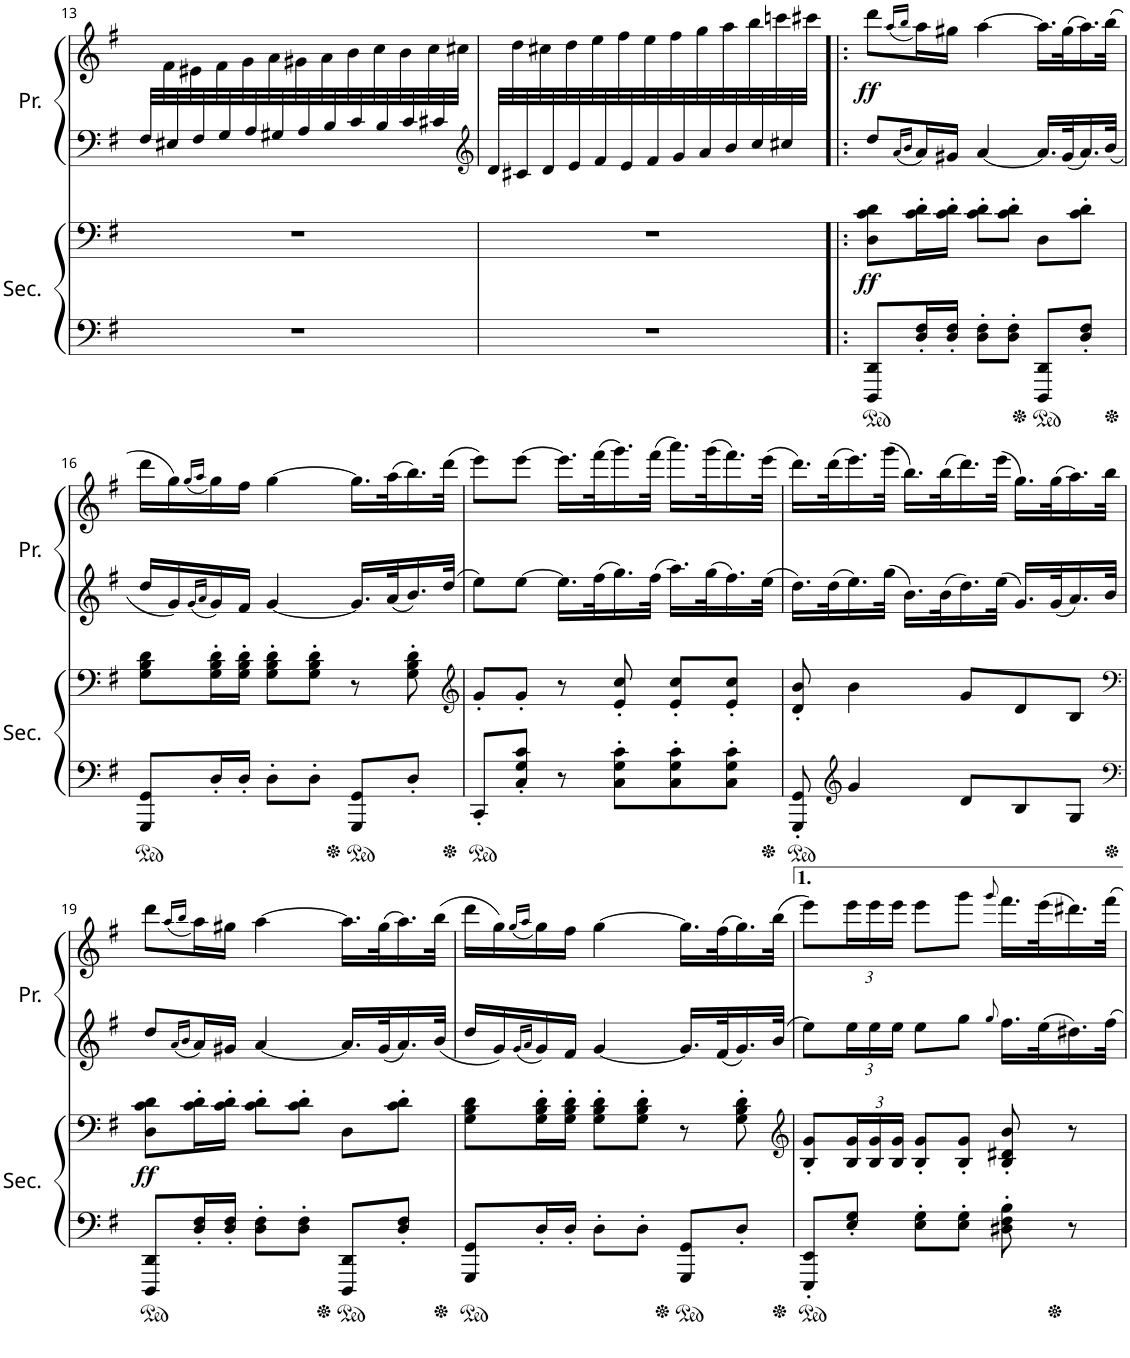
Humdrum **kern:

**kern	**kern	**dynam	**kern	**kern	**dynam
*part2	*part2	*part2	*part1	*part1	*part1
*staff4	*staff3	*staff3/4	*staff2	*staff1	*staff1/2
*I"Secondo	*	*	*I"Primo	*	*
*I'Sec.	*	*	*I'Pr.	*	*
!!LO:PB:g=z
*clefF4	*clefF4	*	*clefF4	*clefG2	*
*k[f#]	*k[f#]	*	*k[f#]	*k[f#]	*
*M3/4	*M3/4	*	*M3/4	*M3/4	*
=13	=13	=13	=13	=13	=13
*	*	*	*	*^	*
2.r	2.r	.	32F#/LLL	2.ryy	32ryy	.
.	.	.	32ryy	.	32f#\	.
.	.	.	32E#X/	.	32ryy	.
.	.	.	32ryy	.	32e#X\	.
.	.	.	32F#/	.	32ryy	.
.	.	.	32ryy	.	32f#\	.
.	.	.	32G/	.	32ryy	.
.	.	.	32ryy	.	32g\	.
.	.	.	32A/	.	32ryy	.
.	.	.	32ryy	.	32a\	.
.	.	.	32G#X/	.	32ryy	.
.	.	.	32ryy	.	32g#X\	.
.	.	.	32A/	.	32ryy	.
.	.	.	32ryy	.	32a\	.
.	.	.	32B/	.	32ryy	.
.	.	.	32ryy	.	32b\	.
.	.	.	32c/	.	32ryy	.
.	.	.	32ryy	.	32cc\	.
.	.	.	32B/	.	32ryy	.
.	.	.	32ryy	.	32b\	.
.	.	.	32c/	.	32ryy	.
.	.	.	32ryy	.	32cc\	.
.	.	.	32c#X/	.	32ryy	.
.	.	.	32ryy	.	32cc#X\JJJ	.
=14	=14	=14	=14	=14	=14	=14
*	*	*	*clefG2	*	*	*
2.r	2.r	.	32d/LLL	2.ryy	32ryy	.
.	.	.	32ryy	.	32dd\	.
.	.	.	32c#X/	.	32ryy	.
.	.	.	32ryy	.	32cc#X\	.
.	.	.	32d/	.	32ryy	.
.	.	.	32ryy	.	32dd\	.
.	.	.	32e/	.	32ryy	.
.	.	.	32ryy	.	32ee\	.
.	.	.	32f#/	.	32ryy	.
.	.	.	32ryy	.	32ff#\	.
.	.	.	32e/	.	32ryy	.
.	.	.	32ryy	.	32ee\	.
.	.	.	32f#/	.	32ryy	.
.	.	.	32ryy	.	32ff#\	.
.	.	.	32g/	.	32ryy	.
.	.	.	32ryy	.	32gg\	.
.	.	.	32a/	.	32ryy	.
.	.	.	32ryy	.	32aa\	.
.	.	.	32b/	.	32ryy	.
.	.	.	32ryy	.	32bb\	.
.	.	.	32cc/	.	32ryy	.
.	.	.	32ryy	.	32cccn\	.
.	.	.	32cc#X/	.	32ryy	.
.	.	.	32ryy	.	32ccc#X\JJJ	.
=15!|:	=15!|:	=15!|:	=15!|:	=15!|:	=15!|:	=15!|:
!	!	!LO:DY:b	!	!	!	!LO:DY:b
*	*	*	*	*v	*v	*
8DDD/ 8DD/L	8D\ 8c\ 8d\L	ff	8dd/L	8ddd\L	ff
.	.	.	16qa/LL	(16qaa/LL	.
.	.	.	16qb/JJ	16qbb/JJ	.
16D/' 16F#/'L	16c\' 16d\'L	.	16a/L	16aa\L)	.
16D/' 16F#/'JJ	16c\' 16d\'JJ	.	16g#X/JJ	16gg#X\JJ	.
8D\' 8F#\'L	8c\' 8d\'L	.	[4a/	[4aa\	.
8D\' 8F#\'J	8c\' 8d\'J	.	.	.	.
8DDD/ 8DD/L	8D\L	.	16.a/LL]	16.aa\LL]	.
.	.	.	32g#/K	(32gg#\K	.
8D/' 8F#/'J	8c\' 8d\'J	.	16.a/	16.aa\)	.
.	.	.	32b/JJk	(32bb\JJk	.
!!LO:LB:g=z
=16	=16	=16	=16	=16	=16
8GGG/ 8GG/L	8G\ 8B\ 8d\L	.	16dd/LL	16ddd\LL	.
.	.	.	16g/	16gg\)	.
.	.	.	16qg/LL	(16qgg/LL	.
.	.	.	16qa/JJ	16qaa/JJ	.
16D'/L	16G\' 16B\' 16d\'L	.	16g/	16gg\)	.
16D'/JJ	16G\' 16B\' 16d\'JJ	.	16f#/JJ	16ff#\JJ	.
8D'\L	8G\' 8B\' 8d\'L	.	[4g/	[4gg\	.
8D'\J	8G\' 8B\' 8d\'J	.	.	.	.
8GGG/ 8GG/L	8r	.	16.g/LL]	16.gg\LL]	.
.	.	.	32a/K	(32aa\K	.
8D'/J	8G\' 8B\' 8d\'	.	16.b/	16.bb\)	.
.	.	.	32dd/JJk	(32ddd\JJk	.
=17	=17	=17	=17	=17	=17
*	*clefG2	*	*	*	*
8CC'/L	8g'/L	.	8ee\L	8eee\L)	.
8C/' 8G/' 8c/'J	8g'/J	.	[8ee\J	[8eee\J	.
8r	8r	.	16.ee\LL]	16.eee\LL]	.
.	.	.	32ff#\K	(32fff#\K	.
8C\' 8G\' 8c\'L	8e/' 8cc/'	.	16.gg\	16.ggg\)	.
.	.	.	32ff#\JJk	(32fff#\JJk	.
8C\' 8G\' 8c\'	8e/' 8cc/'L	.	16.aa\LL	16.aaa\LL)	.
.	.	.	32gg\K	(32ggg\K	.
8C\' 8G\' 8c\'J	8e/' 8cc/'J	.	16.ff#\	16.fff#\)	.
.	.	.	32ee\JJk	(32eee\JJk	.
=18	=18	=18	=18	=18	=18
8GGG/' 8GG/'	8d/' 8b/'	.	16.dd\LL	16.ddd\LL)	.
.	.	.	32dd\K	(32ddd\K	.
*clefG2	*	*	*	*	*
4g/	4b\	.	16.ee\	16.eee\)	.
.	.	.	32gg\JJk	(32ggg\JJk	.
.	.	.	16.b\LL	16.bb\LL)	.
.	.	.	32b\K	(32bb\K	.
8d/L	8g/L	.	16.dd\	16.ddd\)	.
.	.	.	32ee\JJk	(32eee\JJk	.
8B/	8d/	.	16.g/LL	16.gg\LL)	.
.	.	.	32g/K	(32gg\K	.
8G/J	8B/J	.	16.a/	16.aa\)	.
.	.	.	32b/JJk	32bb\JJk	.
!!LO:LB:g=z
=19	=19	=19	=19	=19	=19
*clefF4	*clefF4	*	*	*	*
!	!	!LO:DY:b	!	!	!
8DDD/ 8DD/L	8D\ 8c\ 8d\L	ff	8dd/L	8ddd\L	.
.	.	.	16qa/LL	(16qaa/LL	.
.	.	.	16qb/JJ	16qbb/JJ	.
16D/' 16F#/'L	16c\' 16d\'L	.	16a/L	16aa\L)	.
16D/' 16F#/'JJ	16c\' 16d\'JJ	.	16g#X/JJ	16gg#X\JJ	.
8D\' 8F#\'L	8c\' 8d\'L	.	[4a/	[4aa\	.
8D\' 8F#\'J	8c\' 8d\'J	.	.	.	.
8DDD/ 8DD/L	8D\L	.	16.a/LL]	16.aa\LL]	.
.	.	.	32g#/K	(32gg#\K	.
8D/' 8F#/'J	8c\' 8d\'J	.	16.a/	16.aa\)	.
.	.	.	32b/JJk	(32bb\JJk	.
=20	=20	=20	=20	=20	=20
8GGG/ 8GG/L	8G\ 8B\ 8d\L	.	16dd/LL	16ddd\LL	.
.	.	.	16g/	16gg\)	.
.	.	.	16qg/LL	(16qgg/LL	.
.	.	.	16qa/JJ	16qaa/JJ	.
16D'/L	16G\' 16B\' 16d\'L	.	16g/	16gg\)	.
16D'/JJ	16G\' 16B\' 16d\'JJ	.	16f#/JJ	16ff#\JJ	.
8D'\L	8G\' 8B\' 8d\'L	.	[4g/	[4gg\	.
8D'\J	8G\' 8B\' 8d\'J	.	.	.	.
8GGG/ 8GG/L	8r	.	16.g/LL]	16.gg\LL]	.
.	.	.	32f#/K	(32ff#\K	.
8D'/J	8G\' 8B\' 8d\'	.	16.g/	16.gg\)	.
.	.	.	32b/JJk	(32bb\JJk	.
=21	=21	=21	=21	=21	=21
*	*clefG2	*	*	*	*
8EEE/' 8EE/'L	8B/' 8g/'L	.	8ee\L	8eee\L)	.
*	*Xbrackettup	*	*Xbrackettup	*Xbrackettup	*
8E/' 8G/'J	24B/ 24g/L	.	24ee\L	24eee\L	.
.	24B/ 24g/	.	24ee\	24eee\	.
.	24B/ 24g/JJ	.	24ee\JJ	24eee\JJ	.
8E\' 8G\'L	8B/' 8g/'L	.	8ee\L	8eee\L	.
8E\' 8G\'J	8B/' 8g/'J	.	8gg\J	8ggg\J	.
.	.	.	8qgg/	8qggg/	.
8D#X\' 8F#\' 8B\'	8B/' 8d#X/' 8b/'	.	16.ff#\LL	16.fff#\LL	.
.	.	.	32ee\K	(32eee\K	.
8r	8r	.	16.dd#X\	16.ddd#X\)	.
.	.	.	32ff#\JJk	32fff#\JJk	.
=	=	=	=	=	=
*-	*-	*-	*-	*-	*-
